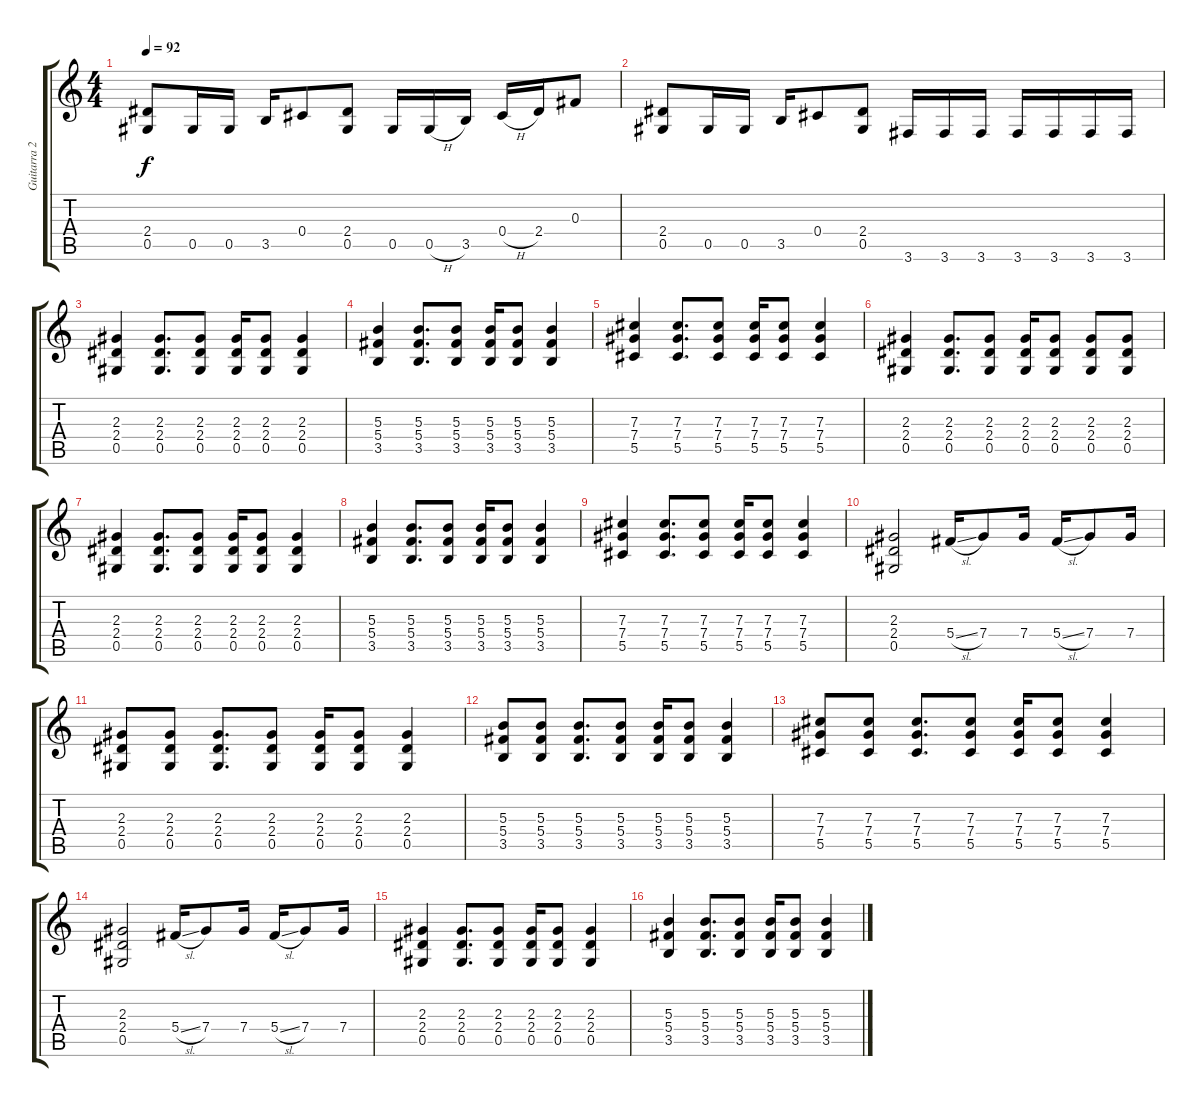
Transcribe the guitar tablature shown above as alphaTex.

\track ("Guitarra 2" "Guitarra 2") {instrument overdrivenguitar}
\staff {score tabs}
\tuning (Eb4 Bb3 Gb3 Db3 Ab2 Eb2) {hide}
\ts (4 4)
\tempo 92
\clef g2
\ks c
(2.4 0.5).8{dy f} 0.5.16 0.5.16 3.5.16 0.4.8 (2.4 0.5).8 0.5.16 0.5{h}.16 3.5.16 0.4{h}.16 2.4.16 0.3.8 |
(2.4 0.5).8 0.5.16 0.5.16 3.5.16 0.4.8 (2.4 0.5).8 3.6.16 3.6.16 3.6.16 3.6.16 3.6.16 3.6.16 3.6.16 |
(2.3 2.4 0.5).4 (2.3 2.4 0.5).8{d} (2.3 2.4 0.5).8 (2.3 2.4 0.5).16 (2.3 2.4 0.5).8 (2.3 2.4 0.5).4 |
(5.3 5.4 3.5).4 (5.3 5.4 3.5).8{d} (5.3 5.4 3.5).8 (5.3 5.4 3.5).16 (5.3 5.4 3.5).8 (5.3 5.4 3.5).4 |
(7.3 7.4 5.5).4 (7.3 7.4 5.5).8{d} (7.3 7.4 5.5).8 (7.3 7.4 5.5).16 (7.3 7.4 5.5).8 (7.3 7.4 5.5).4 |
(2.3 2.4 0.5).4 (2.3 2.4 0.5).8{d} (2.3 2.4 0.5).8 (2.3 2.4 0.5).16 (2.3 2.4 0.5).8 (2.3 2.4 0.5).8 (2.3 2.4 0.5).8 |
(2.3 2.4 0.5).4 (2.3 2.4 0.5).8{d} (2.3 2.4 0.5).8 (2.3 2.4 0.5).16 (2.3 2.4 0.5).8 (2.3 2.4 0.5).4 |
(5.3 5.4 3.5).4 (5.3 5.4 3.5).8{d} (5.3 5.4 3.5).8 (5.3 5.4 3.5).16 (5.3 5.4 3.5).8 (5.3 5.4 3.5).4 |
(7.3 7.4 5.5).4 (7.3 7.4 5.5).8{d} (7.3 7.4 5.5).8 (7.3 7.4 5.5).16 (7.3 7.4 5.5).8 (7.3 7.4 5.5).4 |
(2.3 2.4 0.5).2 5.4{sl}.16 7.4.8 7.4.16 5.4{sl}.16 7.4.8 7.4.16 |
(2.3 2.4 0.5).8 (2.3 2.4 0.5).8 (2.3 2.4 0.5).8{d} (2.3 2.4 0.5).8 (2.3 2.4 0.5).16 (2.3 2.4 0.5).8 (2.3 2.4 0.5).4 |
(5.3 5.4 3.5).8 (5.3 5.4 3.5).8 (5.3 5.4 3.5).8{d} (5.3 5.4 3.5).8 (5.3 5.4 3.5).16 (5.3 5.4 3.5).8 (5.3 5.4 3.5).4 |
(7.3 7.4 5.5).8 (7.3 7.4 5.5).8 (7.3 7.4 5.5).8{d} (7.3 7.4 5.5).8 (7.3 7.4 5.5).16 (7.3 7.4 5.5).8 (7.3 7.4 5.5).4 |
(2.3 2.4 0.5).2 5.4{sl}.16 7.4.8 7.4.16 5.4{sl}.16 7.4.8 7.4.16 |
(2.3 2.4 0.5).4 (2.3 2.4 0.5).8{d} (2.3 2.4 0.5).8 (2.3 2.4 0.5).16 (2.3 2.4 0.5).8 (2.3 2.4 0.5).4 |
(5.3 5.4 3.5).4 (5.3 5.4 3.5).8{d} (5.3 5.4 3.5).8 (5.3 5.4 3.5).16 (5.3 5.4 3.5).8 (5.3 5.4 3.5).4
